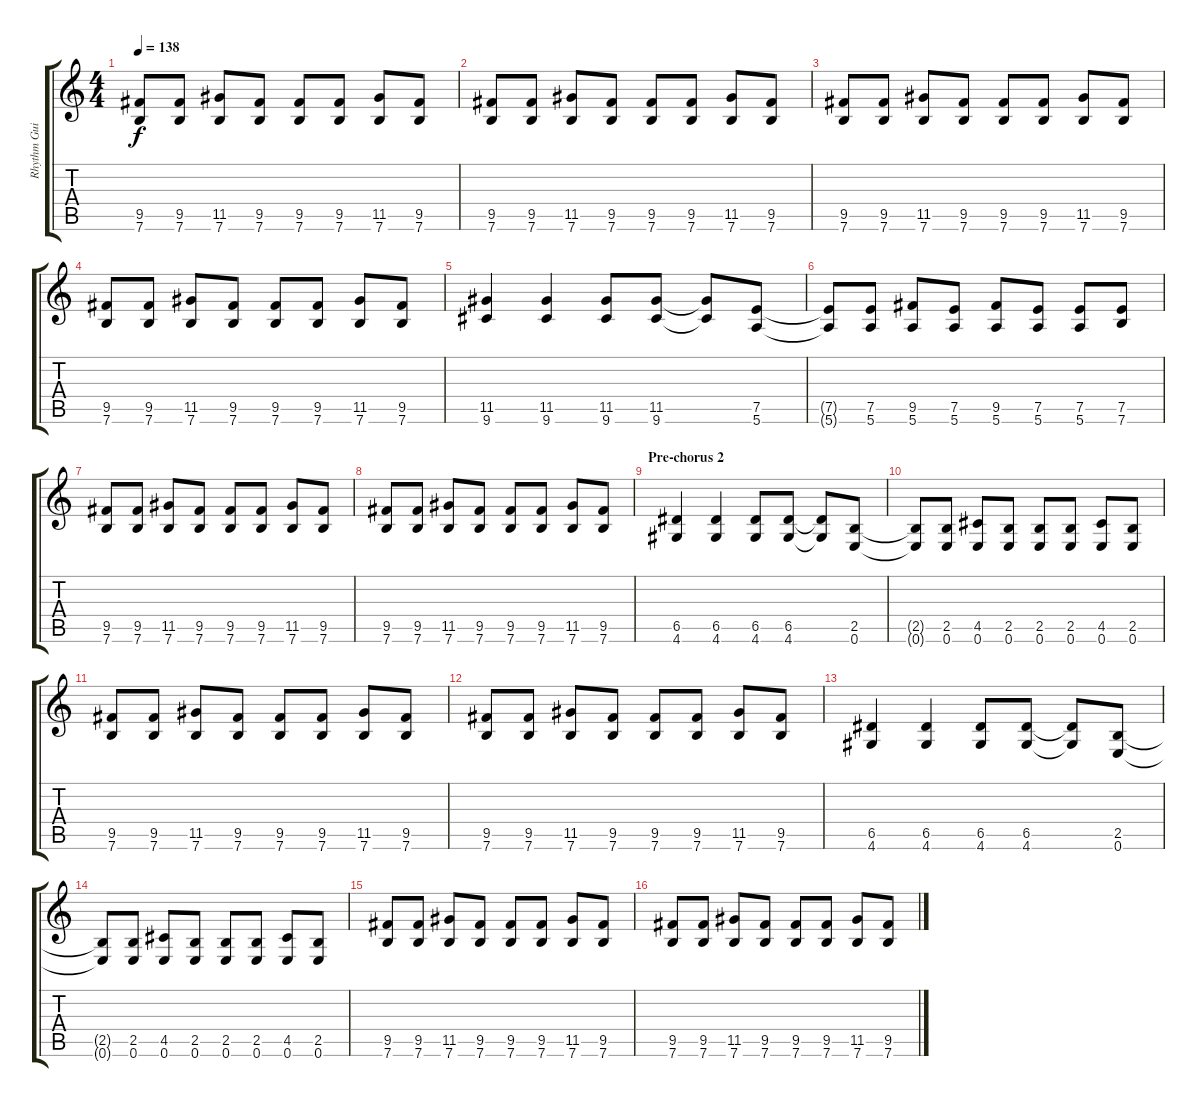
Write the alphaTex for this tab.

\track ("Rhythm Guitar 2" "Rhythm Gui") {instrument overdrivenguitar}
\staff {score tabs}
\tuning (E4 B3 G3 D3 A2 E2) {hide}
\ts (4 4)
\tempo 138
\clef g2
\ks c
(9.5 7.6).8{dy f} (9.5 7.6).8 (11.5 7.6).8 (9.5 7.6).8 (9.5 7.6).8 (9.5 7.6).8 (11.5 7.6).8 (9.5 7.6).8 |
(9.5 7.6).8 (9.5 7.6).8 (11.5 7.6).8 (9.5 7.6).8 (9.5 7.6).8 (9.5 7.6).8 (11.5 7.6).8 (9.5 7.6).8 |
(9.5 7.6).8 (9.5 7.6).8 (11.5 7.6).8 (9.5 7.6).8 (9.5 7.6).8 (9.5 7.6).8 (11.5 7.6).8 (9.5 7.6).8 |
(9.5 7.6).8 (9.5 7.6).8 (11.5 7.6).8 (9.5 7.6).8 (9.5 7.6).8 (9.5 7.6).8 (11.5 7.6).8 (9.5 7.6).8 |
(11.5 9.6).4 (11.5 9.6).4 (11.5 9.6).8 (11.5 9.6).8 (11.5{t} 9.6{t}).8 (7.5 5.6).8 |
(7.5{t} 5.6{t}).8 (7.5 5.6).8 (9.5 5.6).8 (7.5 5.6).8 (9.5 5.6).8 (7.5 5.6).8 (7.5 5.6).8 (7.5 7.6).8 |
(9.5 7.6).8 (9.5 7.6).8 (11.5 7.6).8 (9.5 7.6).8 (9.5 7.6).8 (9.5 7.6).8 (11.5 7.6).8 (9.5 7.6).8 |
(9.5 7.6).8 (9.5 7.6).8 (11.5 7.6).8 (9.5 7.6).8 (9.5 7.6).8 (9.5 7.6).8 (11.5 7.6).8 (9.5 7.6).8 |
\section ("" "Pre-chorus 2")
(6.5 4.6).4 (6.5 4.6).4 (6.5 4.6).8 (6.5 4.6).8 (6.5{t} 4.6{t}).8 (2.5 0.6).8 |
(2.5{t} 0.6{t}).8 (2.5 0.6).8 (4.5 0.6).8 (2.5 0.6).8 (2.5 0.6).8 (2.5 0.6).8 (4.5 0.6).8 (2.5 0.6).8 |
(9.5 7.6).8 (9.5 7.6).8 (11.5 7.6).8 (9.5 7.6).8 (9.5 7.6).8 (9.5 7.6).8 (11.5 7.6).8 (9.5 7.6).8 |
(9.5 7.6).8 (9.5 7.6).8 (11.5 7.6).8 (9.5 7.6).8 (9.5 7.6).8 (9.5 7.6).8 (11.5 7.6).8 (9.5 7.6).8 |
(6.5 4.6).4 (6.5 4.6).4 (6.5 4.6).8 (6.5 4.6).8 (6.5{t} 4.6{t}).8 (2.5 0.6).8 |
(2.5{t} 0.6{t}).8 (2.5 0.6).8 (4.5 0.6).8 (2.5 0.6).8 (2.5 0.6).8 (2.5 0.6).8 (4.5 0.6).8 (2.5 0.6).8 |
(9.5 7.6).8 (9.5 7.6).8 (11.5 7.6).8 (9.5 7.6).8 (9.5 7.6).8 (9.5 7.6).8 (11.5 7.6).8 (9.5 7.6).8 |
(9.5 7.6).8 (9.5 7.6).8 (11.5 7.6).8 (9.5 7.6).8 (9.5 7.6).8 (9.5 7.6).8 (11.5 7.6).8 (9.5 7.6).8
